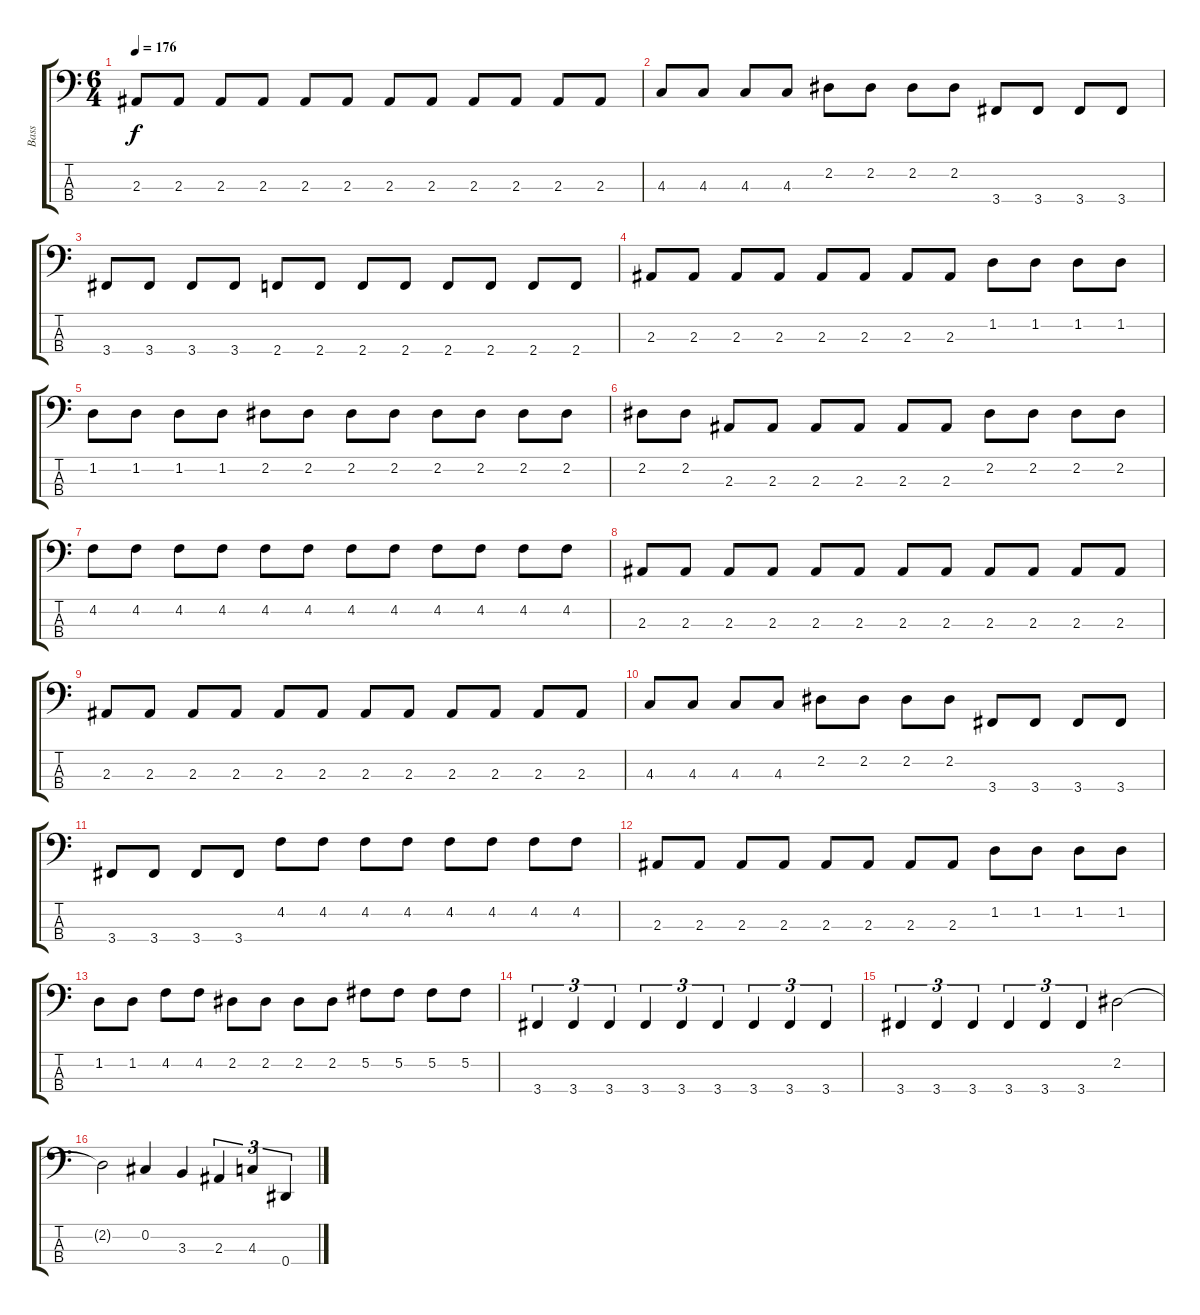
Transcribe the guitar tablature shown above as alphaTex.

\track ("Bass" "Bass") {instrument electricbassfinger}
\staff {score tabs}
\tuning (Gb2 Db2 Ab1 Eb1) {hide}
\ts (6 4)
\tempo 176
\clef f4
\ks c
2.3.8{dy f} 2.3.8 2.3.8 2.3.8 2.3.8 2.3.8 2.3.8 2.3.8 2.3.8 2.3.8 2.3.8 2.3.8 |
4.3.8 4.3.8 4.3.8 4.3.8 2.2.8 2.2.8 2.2.8 2.2.8 3.4.8 3.4.8 3.4.8 3.4.8 |
3.4.8 3.4.8 3.4.8 3.4.8 2.4.8 2.4.8 2.4.8 2.4.8 2.4.8 2.4.8 2.4.8 2.4.8 |
2.3.8 2.3.8 2.3.8 2.3.8 2.3.8 2.3.8 2.3.8 2.3.8 1.2.8 1.2.8 1.2.8 1.2.8 |
1.2.8 1.2.8 1.2.8 1.2.8 2.2.8 2.2.8 2.2.8 2.2.8 2.2.8 2.2.8 2.2.8 2.2.8 |
2.2.8 2.2.8 2.3.8 2.3.8 2.3.8 2.3.8 2.3.8 2.3.8 2.2.8 2.2.8 2.2.8 2.2.8 |
4.2.8 4.2.8 4.2.8 4.2.8 4.2.8 4.2.8 4.2.8 4.2.8 4.2.8 4.2.8 4.2.8 4.2.8 |
2.3.8 2.3.8 2.3.8 2.3.8 2.3.8 2.3.8 2.3.8 2.3.8 2.3.8 2.3.8 2.3.8 2.3.8 |
2.3.8 2.3.8 2.3.8 2.3.8 2.3.8 2.3.8 2.3.8 2.3.8 2.3.8 2.3.8 2.3.8 2.3.8 |
4.3.8 4.3.8 4.3.8 4.3.8 2.2.8 2.2.8 2.2.8 2.2.8 3.4.8 3.4.8 3.4.8 3.4.8 |
3.4.8 3.4.8 3.4.8 3.4.8 4.2.8 4.2.8 4.2.8 4.2.8 4.2.8 4.2.8 4.2.8 4.2.8 |
2.3.8 2.3.8 2.3.8 2.3.8 2.3.8 2.3.8 2.3.8 2.3.8 1.2.8 1.2.8 1.2.8 1.2.8 |
1.2.8 1.2.8 4.2.8 4.2.8 2.2.8 2.2.8 2.2.8 2.2.8 5.2.8 5.2.8 5.2.8 5.2.8 |
3.4.4{tu (3 2)} 3.4.4{tu (3 2)} 3.4.4{tu (3 2)} 3.4.4{tu (3 2)} 3.4.4{tu (3 2)} 3.4.4{tu (3 2)} 3.4.4{tu (3 2)} 3.4.4{tu (3 2)} 3.4.4{tu (3 2)} |
3.4.4{tu (3 2)} 3.4.4{tu (3 2)} 3.4.4{tu (3 2)} 3.4.4{tu (3 2)} 3.4.4{tu (3 2)} 3.4.4{tu (3 2)} 2.2.2 |
2.2{t}.2 0.2.4 3.3.4 2.3.4{tu (3 2)} 4.3.4{tu (3 2)} 0.4.4{tu (3 2)}
